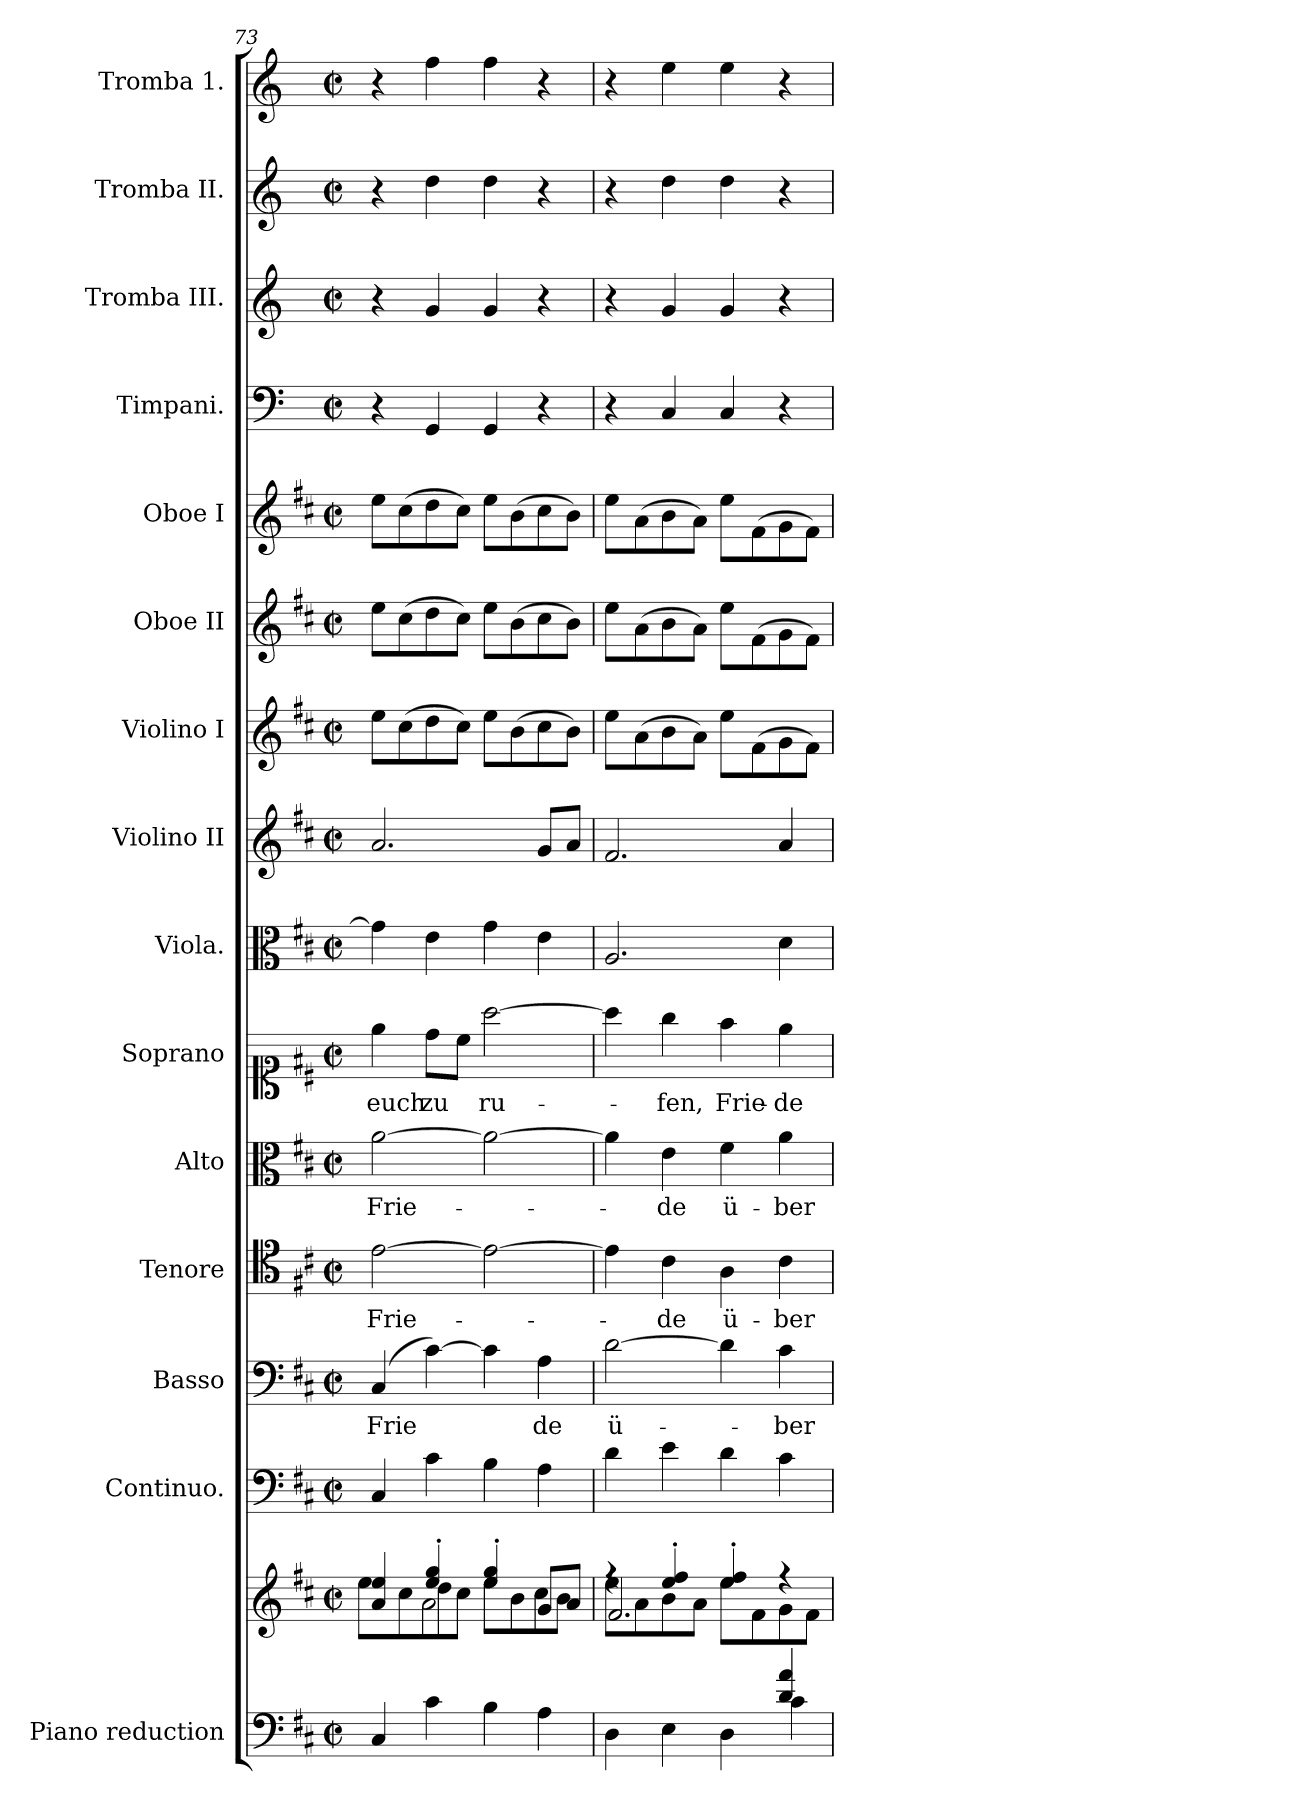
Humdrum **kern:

**kern	**kern	**kern	**kern	**text	**kern	**text	**kern	**text	**kern	**text	**kern	**kern	**kern	**kern	**kern	**kern	**kern	**kern	**kern
*part15	*part15	*part14	*part13	*part13	*part12	*part12	*part11	*part11	*part10	*part10	*part9	*part8	*part7	*part6	*part5	*part4	*part3	*part2	*part1
*staff16	*staff15	*staff14	*staff13	*staff13	*staff12	*staff12	*staff11	*staff11	*staff10	*staff10	*staff9	*staff8	*staff7	*staff6	*staff5	*staff4	*staff3	*staff2	*staff1
*I"Piano reduction	*	*I"Continuo.	*I"Basso	*	*I"Tenore	*	*I"Alto	*	*I"Soprano	*	*I"Viola.	*I"Violino II	*I"Violino I	*I"Oboe II	*I"Oboe I	*I"Timpani.	*I"Tromba III.	*I"Tromba II.	*I"Tromba 1.
*I'Pno	*	*	*	*	*	*	*	*	*	*	*I'Vla	*	*I'Vln	*I'Ob	*I'Ob	*I'Timp	*	*	*
*clefF4	*clefG2	*clefF4	*clefF4	*	*clefC4	*	*clefC3	*	*clefC1	*	*clefC3	*clefG2	*clefG2	*clefG2	*clefG2	*clefF4	*clefG2	*clefG2	*clefG2
*	*	*	*	*	*	*	*	*	*	*	*	*	*	*	*	*ITrd-1c-2	*ITrd-1c-2	*ITrd-1c-2	*ITrd-1c-2
*k[f#c#]	*k[f#c#]	*k[f#c#]	*k[f#c#]	*	*k[f#c#]	*	*k[f#c#]	*	*k[f#c#]	*	*k[f#c#]	*k[f#c#]	*k[f#c#]	*k[f#c#]	*k[f#c#]	*k[f#c#]	*k[f#c#]	*k[f#c#]	*k[f#c#]
*M2/2	*M2/2	*M2/2	*M2/2	*	*M2/2	*	*M2/2	*	*M2/2	*	*M2/2	*M2/2	*M2/2	*M2/2	*M2/2	*M2/2	*M2/2	*M2/2	*M2/2
*met(c|)	*met(c|)	*met(c|)	*met(c|)	*	*met(c|)	*	*met(c|)	*	*met(c|)	*	*met(c|)	*met(c|)	*met(c|)	*met(c|)	*met(c|)	*met(c|)	*met(c|)	*met(c|)	*met(c|)
=73	=73	=73	=73	=73	=73	=73	=73	=73	=73	=73	=73	=73	=73	=73	=73	=73	=73	=73	=73
*	*^	*	*	*	*	*	*	*	*	*	*	*	*	*	*	*	*	*	*
*	*	*^	*	*	*	*	*	*	*	*	*	*	*	*	*	*	*	*	*	*
!	!	!	!	!	!	!LO:LY:b	!	!LO:LY:b	!	!LO:LY:b	!	!LO:LY:b	!	!	!	!	!	!	!	!	!
4C#/	4a/ 4ee/	8ee\L	4ryy	4C#/	(>4C#/	-Frie	[2e\	-Frie-	[2a\	-Frie-	4ee\	euch	4g\]	2.a/	8ee\L	8ee\L	8ee\L	4r	4r	4r	4r
.	.	8cc#\	.	.	.	.	.	.	.	.	.	.	.	.	(>8cc#\	(>8cc#\	(>8cc#\	.	.	.	.
!	!	!	!	!	!	!	!	!	!	!	!	!LO:LY:b	!	!	!	!	!	!	!	!	!
4c#\	4ee/' 4gg/'	8dd\	2a\	4c#\	[4c#\)	.	.	.	.	.	8dd\L	zu	4e\	.	8dd\	8dd\	8dd\	4AA/	4a/	4ee\	4gg\
.	.	8cc#\J	.	.	.	.	.	.	.	.	8cc#\J	.	.	.	8cc#\J)	8cc#\J)	8cc#\J)	.	.	.	.
!	!	!	!	!	!	!	!	!	!	!	!	!LO:LY:b	!	!	!	!	!	!	!	!	!
4B\	4ee/' 4gg/'	8ee\L	.	4B\	4c#\]	.	2e\_	.	2a\_	.	[2aa\	ru-	4g\	.	8ee\L	8ee\L	8ee\L	4AA/	4a/	4ee\	4gg\
.	.	8b\	.	.	.	.	.	.	.	.	.	.	.	.	(>8b\	(>8b\	(>8b\	.	.	.	.
!	!	!	!	!	!	!LO:LY:b	!	!	!	!	!	!	!	!	!	!	!	!	!	!	!
4A\	8g/L	8cc#\	4ryy	4A\	4A\	de	.	.	.	.	.	.	4e\	8g/L	8cc#\	8cc#\	8cc#\	4r	4r	4r	4r
.	8a/J	8b\J	.	.	.	.	.	.	.	.	.	.	.	8a/J	8b\J)	8b\J)	8b\J)	.	.	.	.
=74	=74	=74	=74	=74	=74	=74	=74	=74	=74	=74	=74	=74	=74	=74	=74	=74	=74	=74	=74	=74	=74
*^	*	*	*	*	*	*	*	*	*	*	*	*	*	*	*	*	*	*	*	*	*
!	!	!	!	!	!	!	!LO:LY:b	!	!	!	!	!	!	!	!	!	!	!	!	!	!	!
2.ryy	4D\	4rff	8ee\L	2.f#/	4d\	[2d\	ü-	4e\]	.	4a\]	.	4aa\]	.	2.A/	2.f#/	8ee\L	8ee\L	8ee\L	4r	4r	4r	4r
.	.	.	8a\	.	.	.	.	.	.	.	.	.	.	.	.	(>8a\	(>8a\	(>8a\	.	.	.	.
!	!	!	!	!	!	!	!	!	!LO:LY:b	!	!LO:LY:b	!	!LO:LY:b	!	!	!	!	!	!	!	!	!
.	4E\	4ee/' 4ff#/'	8b\	.	4e\	.	.	4c#\	de	4e\	de	4gg\	-fen,	.	.	8b\	8b\	8b\	4D/	4a/	4ee\	4ff#\
.	.	.	8a\J	.	.	.	.	.	.	.	.	.	.	.	.	8a\J)	8a\J)	8a\J)	.	.	.	.
!	!	!	!	!	!	!	!	!	!LO:LY:b	!	!LO:LY:b	!	!LO:LY:b	!	!	!	!	!	!	!	!	!
.	4D\	4ee/' 4ff#/'	8ee\L	.	4d\	4d\]	.	4A\	ü-	4f#\	ü-	4ff#\	Frie-	.	.	8ee\L	8ee\L	8ee\L	4D/	4a/	4ee\	4ff#\
.	.	.	8f#\	.	.	.	.	.	.	.	.	.	.	.	.	(>8f#\	(>8f#\	(>8f#\	.	.	.	.
!	!	!	!	!	!	!	!LO:LY:b	!	!LO:LY:b	!	!LO:LY:b	!	!LO:LY:b	!	!	!	!	!	!	!	!	!
4d/ 4a/	4c#\	4rff	8g\	4ryy	4c#\	4c#\	-ber	4c#\	-ber	4a\	-ber	4ee\	-de	4d\	4a/	8g\	8g\	8g\	4r	4r	4r	4r
.	.	.	8f#\J	.	.	.	.	.	.	.	.	.	.	.	.	8f#\J)	8f#\J)	8f#\J)	.	.	.	.
*v	*v	*	*	*	*	*	*	*	*	*	*	*	*	*	*	*	*	*	*	*	*	*
*	*v	*v	*v	*	*	*	*	*	*	*	*	*	*	*	*	*	*	*	*	*	*
=	=	=	=	=	=	=	=	=	=	=	=	=	=	=	=	=	=	=	=
*-	*-	*-	*-	*-	*-	*-	*-	*-	*-	*-	*-	*-	*-	*-	*-	*-	*-	*-	*-
